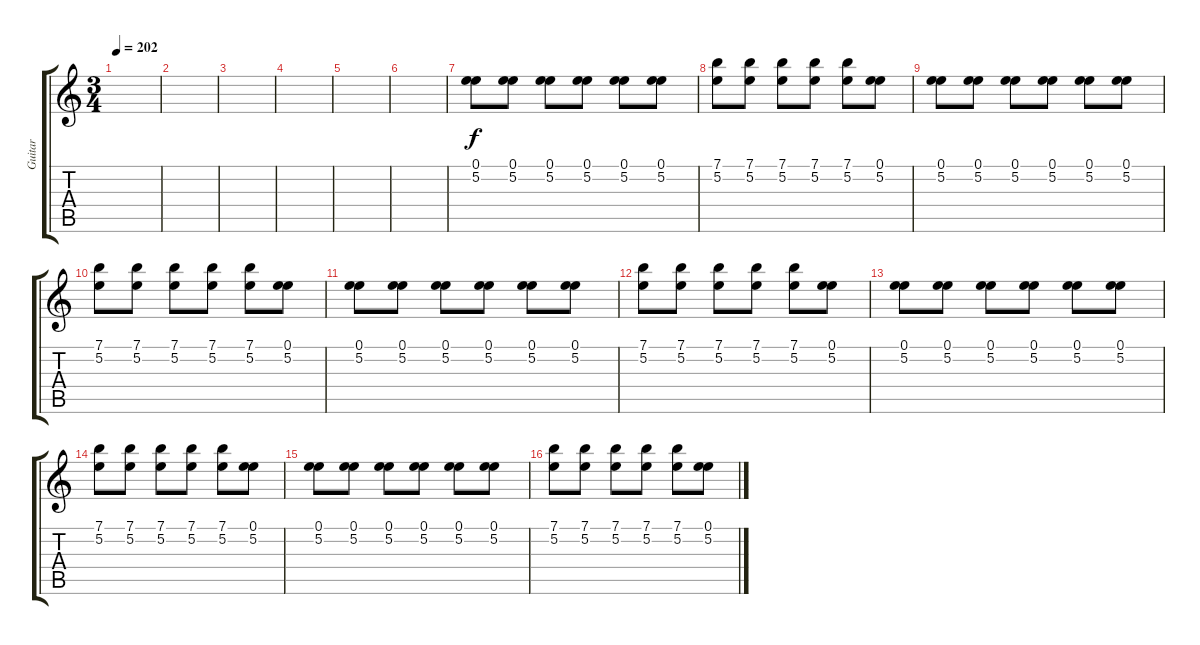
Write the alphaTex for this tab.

\track ("Guitar" "Guitar") {instrument distortionguitar}
\staff {score tabs}
\tuning (E4 B3 G3 D3 A2 D2) {hide}
\ts (3 4)
\tempo 202
\clef g2
\ks c
|
|
|
|
|
|
(0.1 5.2).8 (0.1 5.2).8 (0.1 5.2).8 (0.1 5.2).8 (0.1 5.2).8 (0.1 5.2).8 |
(7.1 5.2).8 (7.1 5.2).8 (7.1 5.2).8 (7.1 5.2).8 (7.1 5.2).8 (0.1 5.2).8 |
(0.1 5.2).8 (0.1 5.2).8 (0.1 5.2).8 (0.1 5.2).8 (0.1 5.2).8 (0.1 5.2).8 |
(7.1 5.2).8 (7.1 5.2).8 (7.1 5.2).8 (7.1 5.2).8 (7.1 5.2).8 (0.1 5.2).8 |
(0.1 5.2).8 (0.1 5.2).8 (0.1 5.2).8 (0.1 5.2).8 (0.1 5.2).8 (0.1 5.2).8 |
(7.1 5.2).8 (7.1 5.2).8 (7.1 5.2).8 (7.1 5.2).8 (7.1 5.2).8 (0.1 5.2).8 |
(0.1 5.2).8 (0.1 5.2).8 (0.1 5.2).8 (0.1 5.2).8 (0.1 5.2).8 (0.1 5.2).8 |
(7.1 5.2).8 (7.1 5.2).8 (7.1 5.2).8 (7.1 5.2).8 (7.1 5.2).8 (0.1 5.2).8 |
(0.1 5.2).8 (0.1 5.2).8 (0.1 5.2).8 (0.1 5.2).8 (0.1 5.2).8 (0.1 5.2).8 |
(7.1 5.2).8 (7.1 5.2).8 (7.1 5.2).8 (7.1 5.2).8 (7.1 5.2).8 (0.1 5.2).8
